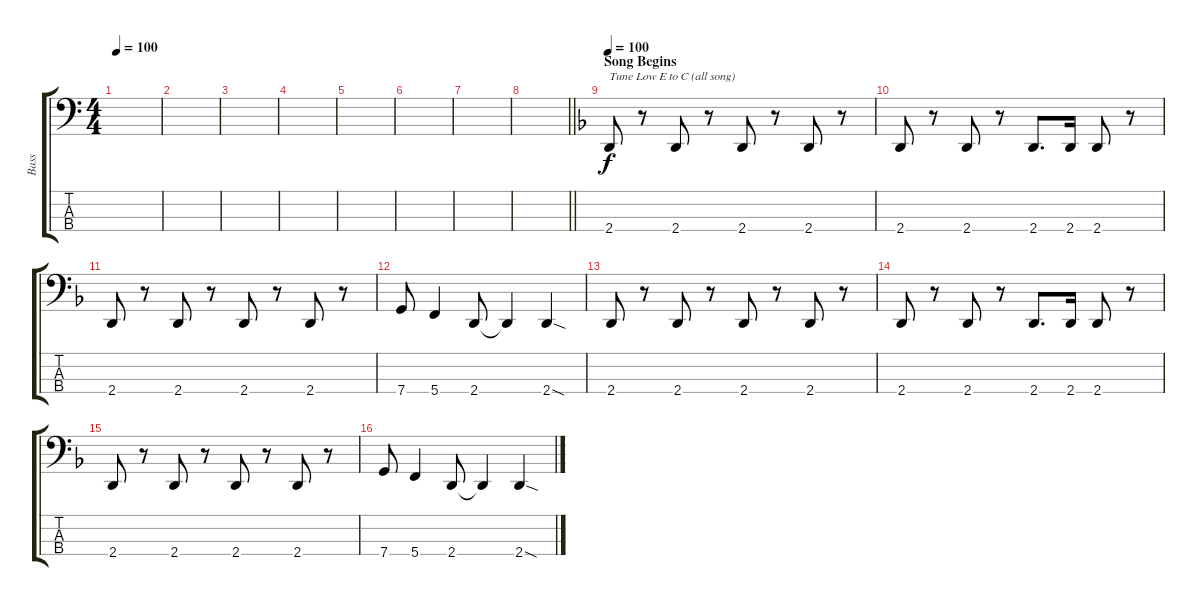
\track ("Bass" "Bass") {instrument electricbassfinger}
\staff {score tabs}
\tuning (G2 D2 A1 C1) {hide}
\ts (4 4)
\tempo 100
\clef f4
\ks c
|
|
|
|
|
|
|
\barLineRight lightlight
|
\section ("" "Song Begins")
\tempo 100
\ks dminor
2.4.8{txt "Tune Low E to C (all song)"} r.8 2.4.8 r.8 2.4.8 r.8 2.4.8 r.8 |
2.4.8 r.8 2.4.8 r.8 2.4.8{d} 2.4.16 2.4.8 r.8 |
2.4.8 r.8 2.4.8 r.8 2.4.8 r.8 2.4.8 r.8 |
7.4.8 5.4.4 2.4.8 2.4{t}.4 2.4{sod}.4 |
2.4.8 r.8 2.4.8 r.8 2.4.8 r.8 2.4.8 r.8 |
2.4.8 r.8 2.4.8 r.8 2.4.8{d} 2.4.16 2.4.8 r.8 |
2.4.8 r.8 2.4.8 r.8 2.4.8 r.8 2.4.8 r.8 |
7.4.8 5.4.4 2.4.8 2.4{t}.4 2.4{sod}.4
